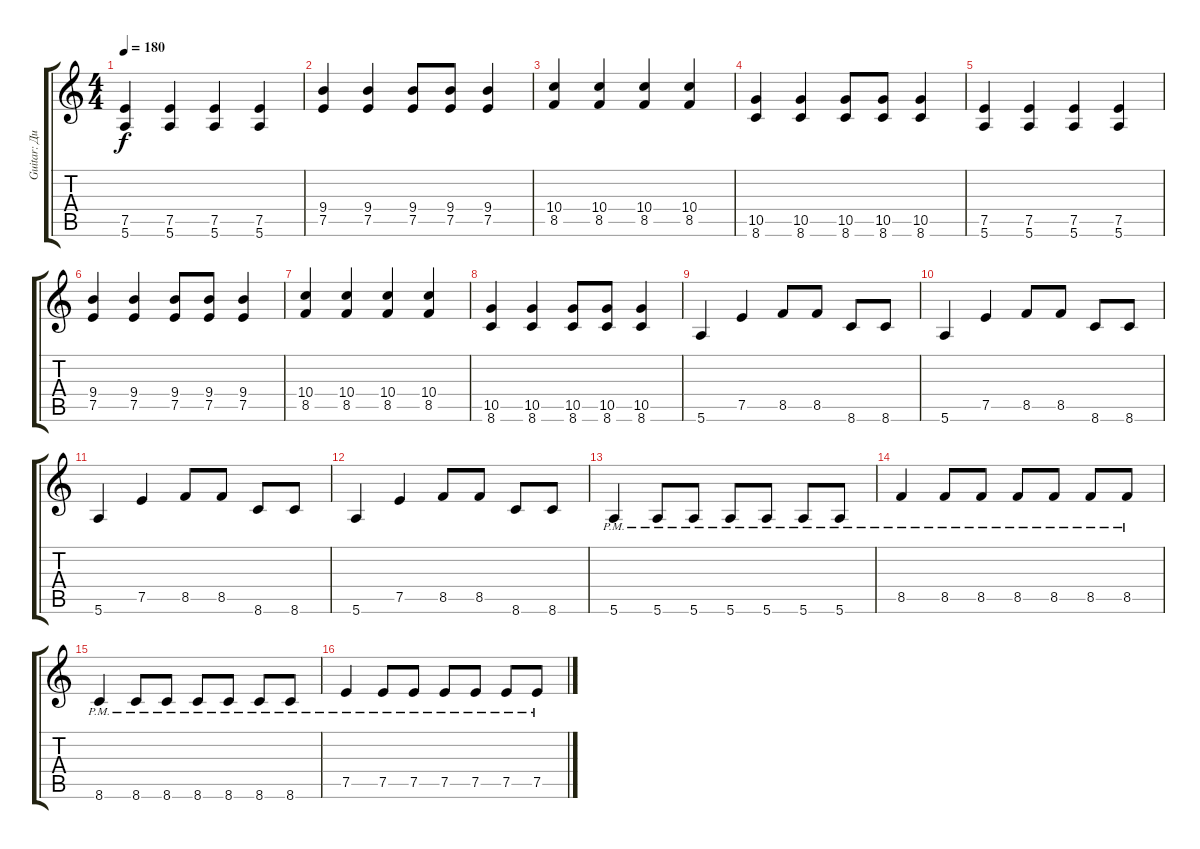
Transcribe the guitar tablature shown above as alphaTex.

\track ("Guitar: Дима" "Guitar: Ди") {instrument overdrivenguitar}
\staff {score tabs}
\tuning (E4 B3 G3 D3 A2 E2) {hide}
\ts (4 4)
\tempo 180
\clef g2
\ks c
(7.5 5.6).4{dy f} (7.5 5.6).4 (7.5 5.6).4 (7.5 5.6).4 |
(9.4 7.5).4 (9.4 7.5).4 (9.4 7.5).8 (9.4 7.5).8 (9.4 7.5).4 |
(10.4 8.5).4 (10.4 8.5).4 (10.4 8.5).4 (10.4 8.5).4 |
(10.5 8.6).4 (10.5 8.6).4 (10.5 8.6).8 (10.5 8.6).8 (10.5 8.6).4 |
(7.5 5.6).4 (7.5 5.6).4 (7.5 5.6).4 (7.5 5.6).4 |
(9.4 7.5).4 (9.4 7.5).4 (9.4 7.5).8 (9.4 7.5).8 (9.4 7.5).4 |
(10.4 8.5).4 (10.4 8.5).4 (10.4 8.5).4 (10.4 8.5).4 |
(10.5 8.6).4 (10.5 8.6).4 (10.5 8.6).8 (10.5 8.6).8 (10.5 8.6).4 |
5.6.4 7.5.4 8.5.8 8.5.8 8.6.8 8.6.8 |
5.6.4 7.5.4 8.5.8 8.5.8 8.6.8 8.6.8 |
5.6.4 7.5.4 8.5.8 8.5.8 8.6.8 8.6.8 |
5.6.4 7.5.4 8.5.8 8.5.8 8.6.8 8.6.8 |
5.6{pm}.4 5.6{pm}.8 5.6{pm}.8 5.6{pm}.8 5.6{pm}.8 5.6{pm}.8 5.6{pm}.8 |
8.5{pm}.4 8.5{pm}.8 8.5{pm}.8 8.5{pm}.8 8.5{pm}.8 8.5{pm}.8 8.5{pm}.8 |
8.6{pm}.4 8.6{pm}.8 8.6{pm}.8 8.6{pm}.8 8.6{pm}.8 8.6{pm}.8 8.6{pm}.8 |
7.5{pm}.4 7.5{pm}.8 7.5{pm}.8 7.5{pm}.8 7.5{pm}.8 7.5{pm}.8 7.5{pm}.8
